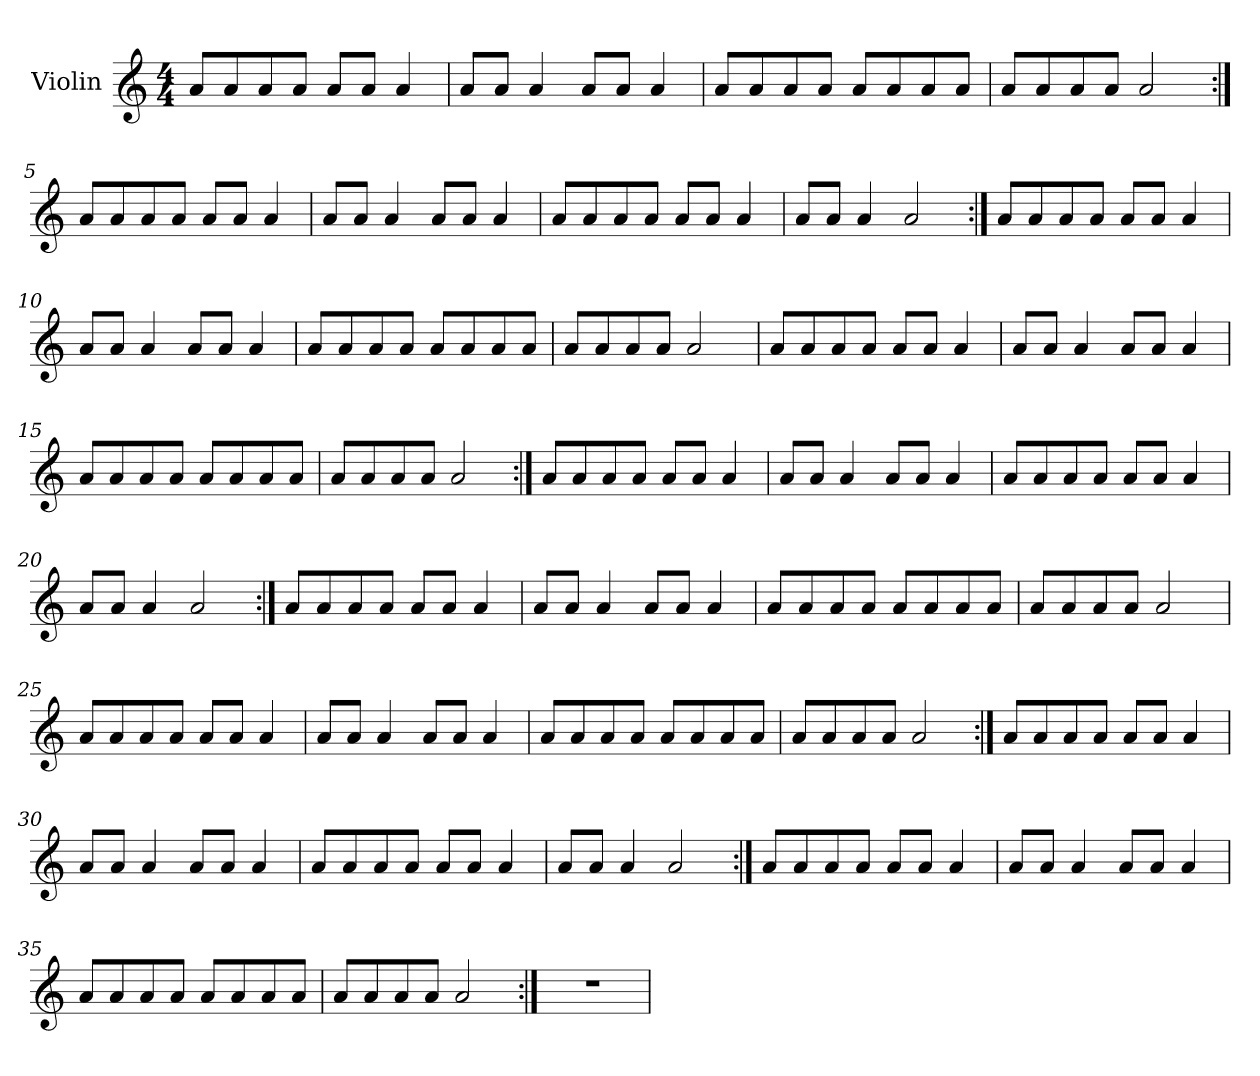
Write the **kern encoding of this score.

**kern
*part1
*staff1
*I"Violin
*I'Vln.
*clefG2
*k[]
*C:
*M4/4
=1
8ai/L
8ai/
8ai/
8ai/J
8ai/L
8ai/J
4ai/
=2
8ai/L
8ai/J
4ai/
8ai/L
8ai/J
4ai/
=3
8ai/L
8ai/
8ai/
8ai/J
8ai/L
8ai/
8ai/
8ai/J
=4
8ai/L
8ai/
8ai/
8ai/J
2ai/
=5:|!
8aj/L
8aj/
8aj/
8aj/J
8aj/L
8aj/J
4aj/
!!LO:LB:g=z
=6
*k[]
*C:
8aj/L
8aj/J
4aj/
8aj/L
8aj/J
4aj/
=7
8aj/L
8aj/
8aj/
8aj/J
8aj/L
8aj/J
4aj/
=8
8aj/L
8aj/J
4aj/
2aj/
=9:|!
8ai/L
8ai/
8ai/
8ai/J
8ai/L
8ai/J
4ai/
=10
8ai/L
8ai/J
4ai/
8ai/L
8ai/J
4ai/
=11
8ai/L
8ai/
8ai/
8ai/J
8ai/L
8ai/
8ai/
8ai/J
!!LO:LB:g=z
=12
*k[]
*C:
8ai/L
8ai/
8ai/
8ai/J
2ai/
=13
8ai/L
8ai/
8ai/
8ai/J
8ai/L
8ai/J
4ai/
=14
8ai/L
8ai/J
4ai/
8ai/L
8ai/J
4ai/
=15
8ai/L
8ai/
8ai/
8ai/J
8ai/L
8ai/
8ai/
8ai/J
=16
8ai/L
8ai/
8ai/
8ai/J
2ai/
!!LO:LB:g=z
=17:|!
*k[]
*C:
8aj/L
8aj/
8aj/
8aj/J
8aj/L
8aj/J
4aj/
=18
8aj/L
8aj/J
4aj/
8aj/L
8aj/J
4aj/
=19
8aj/L
8aj/
8aj/
8aj/J
8aj/L
8aj/J
4aj/
=20
8aj/L
8aj/J
4aj/
2aj/
=21:|!
8ai/L
8ai/
8ai/
8ai/J
8ai/L
8ai/J
4ai/
=22
8ai/L
8ai/J
4ai/
8ai/L
8ai/J
4ai/
!!LO:LB:g=z
=23
*k[]
*C:
8ai/L
8ai/
8ai/
8ai/J
8ai/L
8ai/
8ai/
8ai/J
=24
8ai/L
8ai/
8ai/
8ai/J
2ai/
=25
8ai/L
8ai/
8ai/
8ai/J
8ai/L
8ai/J
4ai/
=26
8ai/L
8ai/J
4ai/
8ai/L
8ai/J
4ai/
=27
8ai/L
8ai/
8ai/
8ai/J
8ai/L
8ai/
8ai/
8ai/J
!!LO:LB:g=z
=28
*k[]
*C:
8ai/L
8ai/
8ai/
8ai/J
2ai/
=29:|!
8aj/L
8aj/
8aj/
8aj/J
8aj/L
8aj/J
4aj/
=30
8aj/L
8aj/J
4aj/
8aj/L
8aj/J
4aj/
=31
8aj/L
8aj/
8aj/
8aj/J
8aj/L
8aj/J
4aj/
=32
8aj/L
8aj/J
4aj/
2aj/
=33:|!
8ai/L
8ai/
8ai/
8ai/J
8ai/L
8ai/J
4ai/
!!LO:LB:g=z
=34
*k[]
*C:
8ai/L
8ai/J
4ai/
8ai/L
8ai/J
4ai/
=35
8ai/L
8ai/
8ai/
8ai/J
8ai/L
8ai/
8ai/
8ai/J
=36
8ai/L
8ai/
8ai/
8ai/J
2ai/
=37:|!
1r
=
*-
